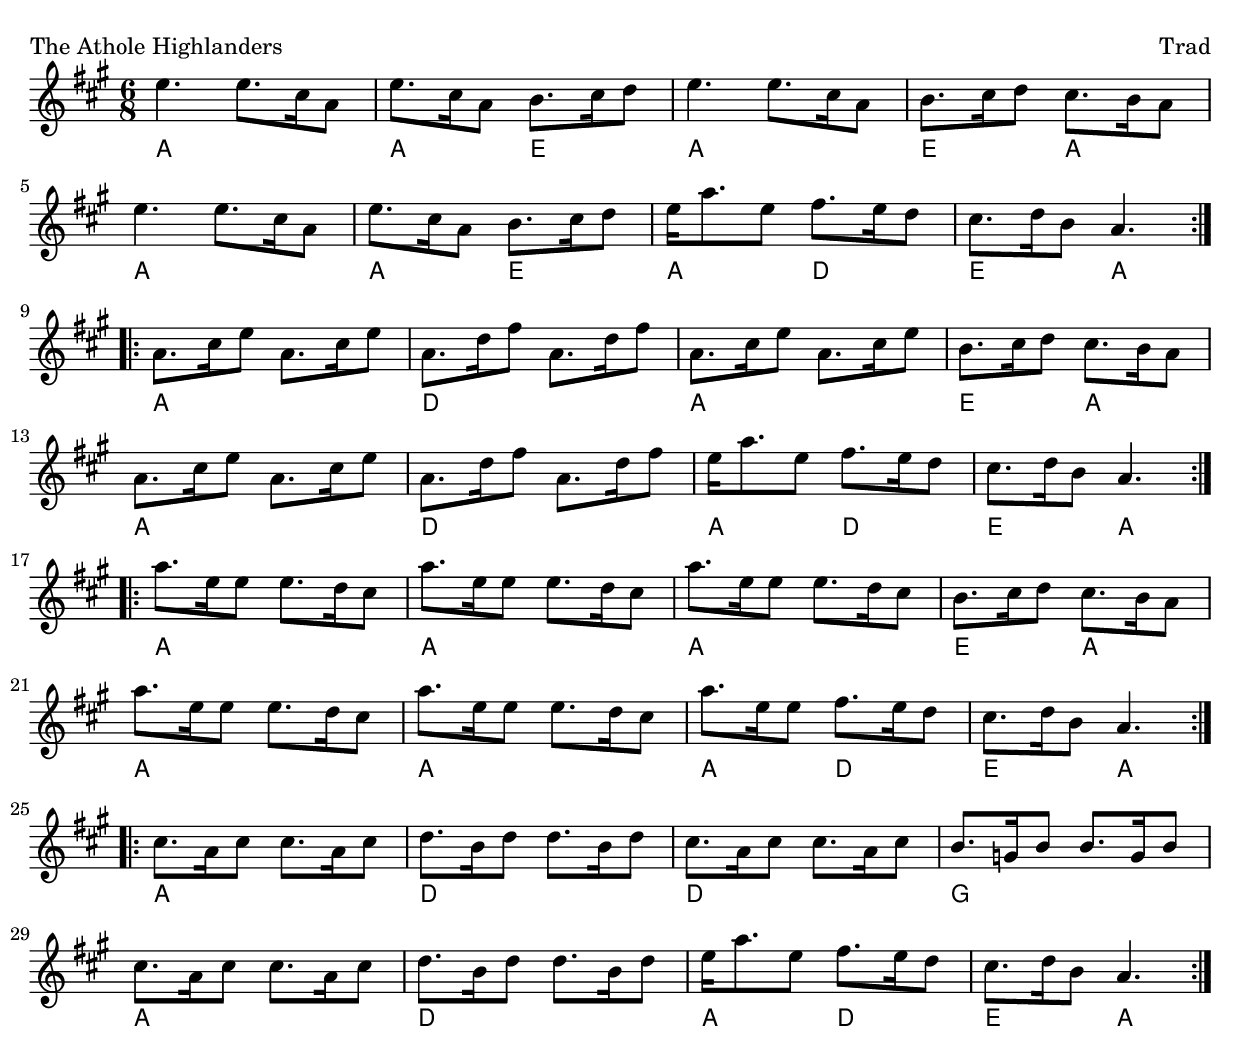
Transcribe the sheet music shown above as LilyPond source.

\version "2.22.1"

\include "../helpers/preamble.ly"

\score {
    \relative c'' {
        <<
        {
            \clef treble
            \key a \major
            \time 6/8
            e4. e8. cs16 a8 | e'8. cs16 a8  b8. cs16 d8 | e4. e8. cs16 a8  | b8. cs16 d8 cs8. b16 a8 |
            e'4. e8. cs16 a8 | e'8. cs16 a8  b8. cs16 d8 | e16 a8. e8 fs8. e16 d8 | cs8. d16 b8 a4. \bar":|.|:" \break
            a8. cs16 e8 a,8. cs16 e8 | a,8. d16 fs8 a,8. d16 fs8 | a,8. cs16 e8 a,8. cs16 e8 | b8. cs16 d8 cs8. b16 a8 |
            a8. cs16 e8 a,8. cs16 e8 | a,8. d16 fs8 a,8. d16 fs8 | e16 a8. e8 fs8. e16 d8 | cs8. d16 b8 a4. \bar":|.|:" \break
            a'8. e16 e8 e8. d16 cs8 | a'8. e16 e8 e8. d16 cs8 | a'8. e16 e8 e8. d16 cs8 | b8. cs16 d8 cs8. b16 a8 |
            a'8. e16 e8 e8. d16 cs8 | a'8. e16 e8 e8. d16 cs8 | a'8. e16 e8 fs8. e16 d8 | cs8. d16 b8 a4. \bar":|.|:" \break
            cs8. a16 cs8 cs8. a16 cs8 | d8. b16 d8 d8. b16 d8 | cs8. a16 cs8 cs8. a16 cs8 | b8. g16 b8 b8. g16 b8 |
            cs8. a16 cs8 cs8. a16 cs8 | d8. b16 d8 d8. b16 d8 | e16 a8. e8 fs8. e16 d8 | cs8. d16 b8 a4. \bar":|."
        }
        \chords {
            a2. | a4. e | a2. | e4. a | a2. | a4. e | a d | e a |
            a2. | d | a | e4. a | a2. | d | a4. d | e a |
            a2. | a | a | e4. a | a2. | a | a4. d | e a |
            a2. | d | d | g | a | d | a4. d | e a |
        }
        >>
    }
    \header {
        piece = "The Athole Highlanders"
        opus = "Trad"
    }
}

